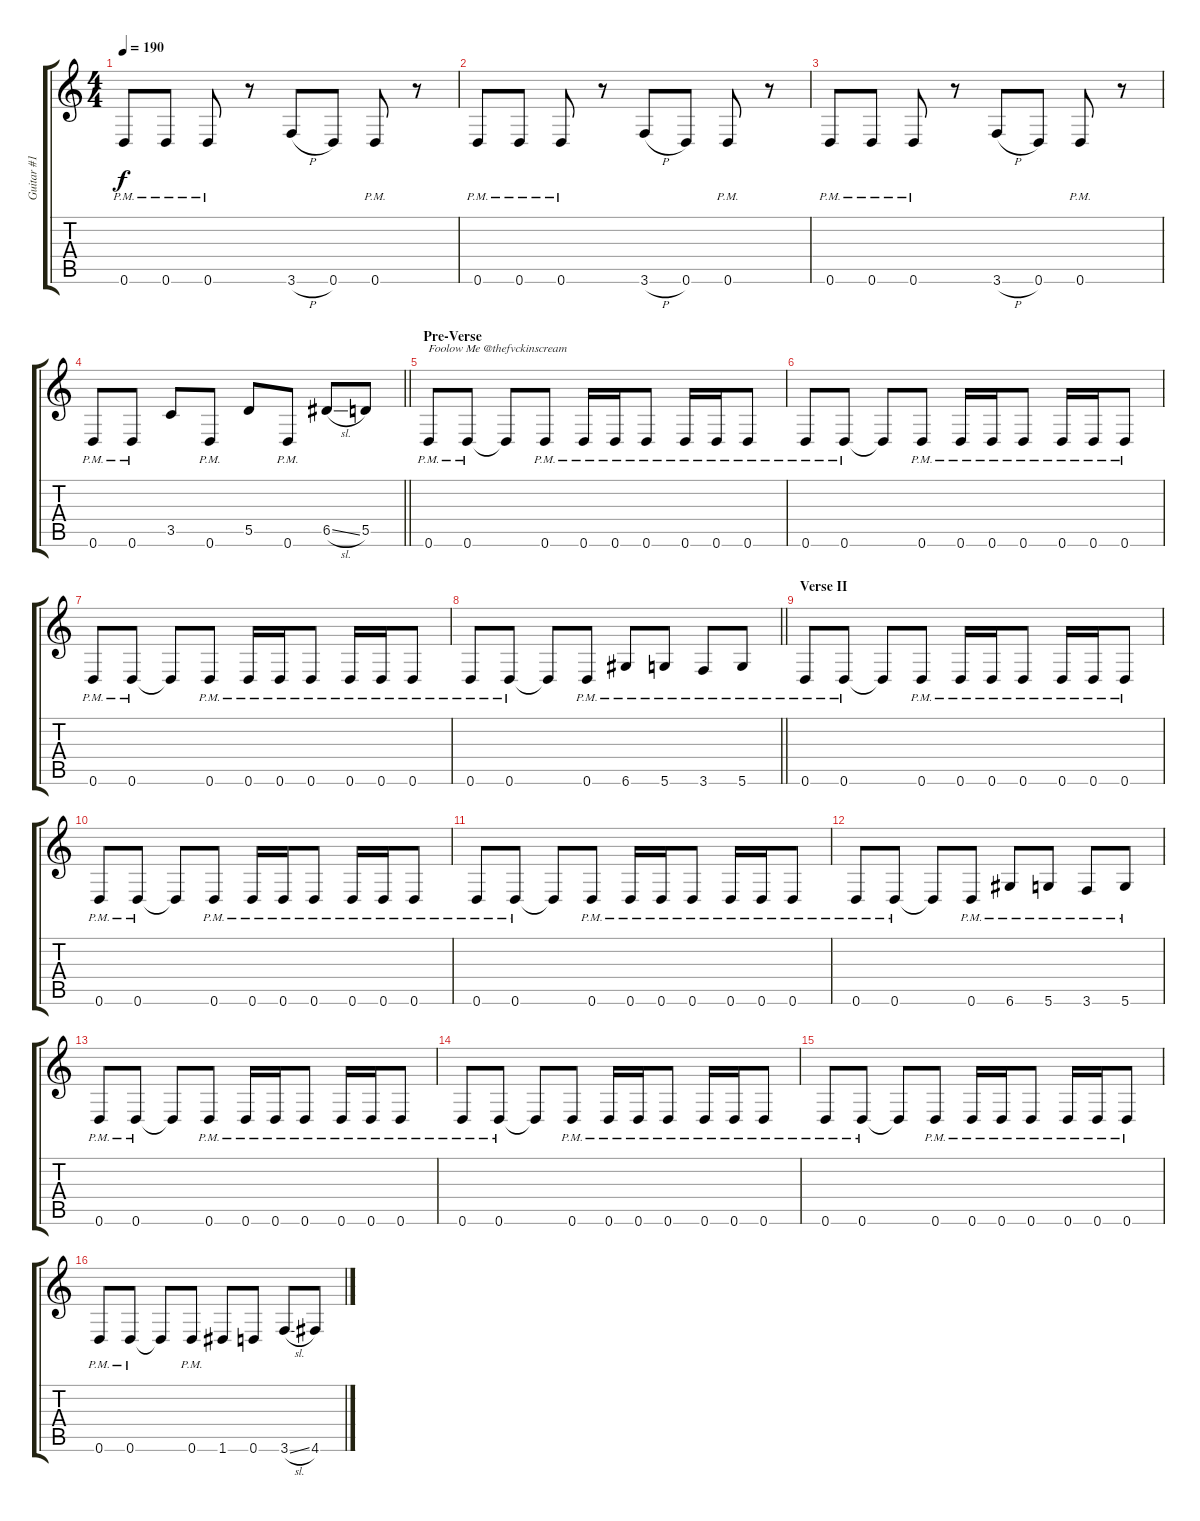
\track ("Guitar #1" "Guitar #1") {instrument distortionguitar}
\staff {score tabs}
\tuning (E4 B3 G3 D3 A2 D2) {hide}
\ts (4 4)
\tempo 190
\clef g2
\ks c
0.6{pm}.8{dy f} 0.6{pm}.8 0.6{pm}.8 r.8 3.6{h}.8 0.6.8 0.6{pm}.8 r.8 |
0.6{pm}.8 0.6{pm}.8 0.6{pm}.8 r.8 3.6{h}.8 0.6.8 0.6{pm}.8 r.8 |
0.6{pm}.8 0.6{pm}.8 0.6{pm}.8 r.8 3.6{h}.8 0.6.8 0.6{pm}.8 r.8 |
\barLineRight lightlight
0.6{pm}.8 0.6{pm}.8 3.5.8 0.6{pm}.8 5.5.8 0.6{pm}.8 6.5{sl}.8 5.5.8 |
\section ("" "Pre-Verse")
0.6{pm}.8{txt "Foolow Me @thefvckinscream"} 0.6{pm}.8 0.6{t}.8 0.6{pm}.8 0.6{pm}.16 0.6{pm}.16 0.6{pm}.8 0.6{pm}.16 0.6{pm}.16 0.6{pm}.8 |
0.6{pm}.8 0.6{pm}.8 0.6{t}.8 0.6{pm}.8 0.6{pm}.16 0.6{pm}.16 0.6{pm}.8 0.6{pm}.16 0.6{pm}.16 0.6{pm}.8 |
0.6{pm}.8 0.6{pm}.8 0.6{t}.8 0.6{pm}.8 0.6{pm}.16 0.6{pm}.16 0.6{pm}.8 0.6{pm}.16 0.6{pm}.16 0.6{pm}.8 |
\barLineRight lightlight
0.6{pm}.8 0.6{pm}.8 0.6{t}.8 0.6{pm}.8 6.6{pm}.8 5.6{pm}.8 3.6{pm}.8 5.6{pm}.8 |
\section ("" "Verse II")
0.6{pm}.8 0.6{pm}.8 0.6{t}.8 0.6{pm}.8 0.6{pm}.16 0.6{pm}.16 0.6{pm}.8 0.6{pm}.16 0.6{pm}.16 0.6{pm}.8 |
0.6{pm}.8 0.6{pm}.8 0.6{t}.8 0.6{pm}.8 0.6{pm}.16 0.6{pm}.16 0.6{pm}.8 0.6{pm}.16 0.6{pm}.16 0.6{pm}.8 |
0.6{pm}.8 0.6{pm}.8 0.6{t}.8 0.6{pm}.8 0.6{pm}.16 0.6{pm}.16 0.6{pm}.8 0.6{pm}.16 0.6{pm}.16 0.6{pm}.8 |
0.6{pm}.8 0.6{pm}.8 0.6{t}.8 0.6{pm}.8 6.6{pm}.8 5.6{pm}.8 3.6{pm}.8 5.6{pm}.8 |
0.6{pm}.8 0.6{pm}.8 0.6{t}.8 0.6{pm}.8 0.6{pm}.16 0.6{pm}.16 0.6{pm}.8 0.6{pm}.16 0.6{pm}.16 0.6{pm}.8 |
0.6{pm}.8 0.6{pm}.8 0.6{t}.8 0.6{pm}.8 0.6{pm}.16 0.6{pm}.16 0.6{pm}.8 0.6{pm}.16 0.6{pm}.16 0.6{pm}.8 |
0.6{pm}.8 0.6{pm}.8 0.6{t}.8 0.6{pm}.8 0.6{pm}.16 0.6{pm}.16 0.6{pm}.8 0.6{pm}.16 0.6{pm}.16 0.6{pm}.8 |
0.6{pm}.8 0.6{pm}.8 0.6{t}.8 0.6{pm}.8 1.6.8 0.6.8 3.6{sl}.8 4.6.8
